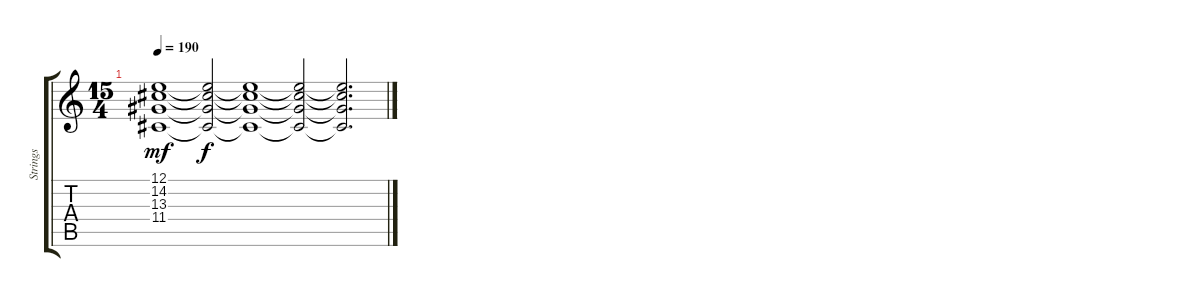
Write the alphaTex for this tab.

\track ("Strings" "Strings") {instrument stringensemble1}
\staff {score tabs}
\tuning (E4 B3 G3 D3 A2 E2) {hide}
\ts (15 4)
\tempo 190
\clef g2
\ks c
(12.1 14.2 13.3 11.4).1{dy mf} (12.1{t} 14.2{t} 13.3{t} 11.4{t}).2{dy f} (12.1{t} 14.2{t} 13.3{t} 11.4{t}).1 (12.1{t} 14.2{t} 13.3{t} 11.4{t}).2 (12.1{t} 14.2{t} 13.3{t} 11.4{t}).2{d}
